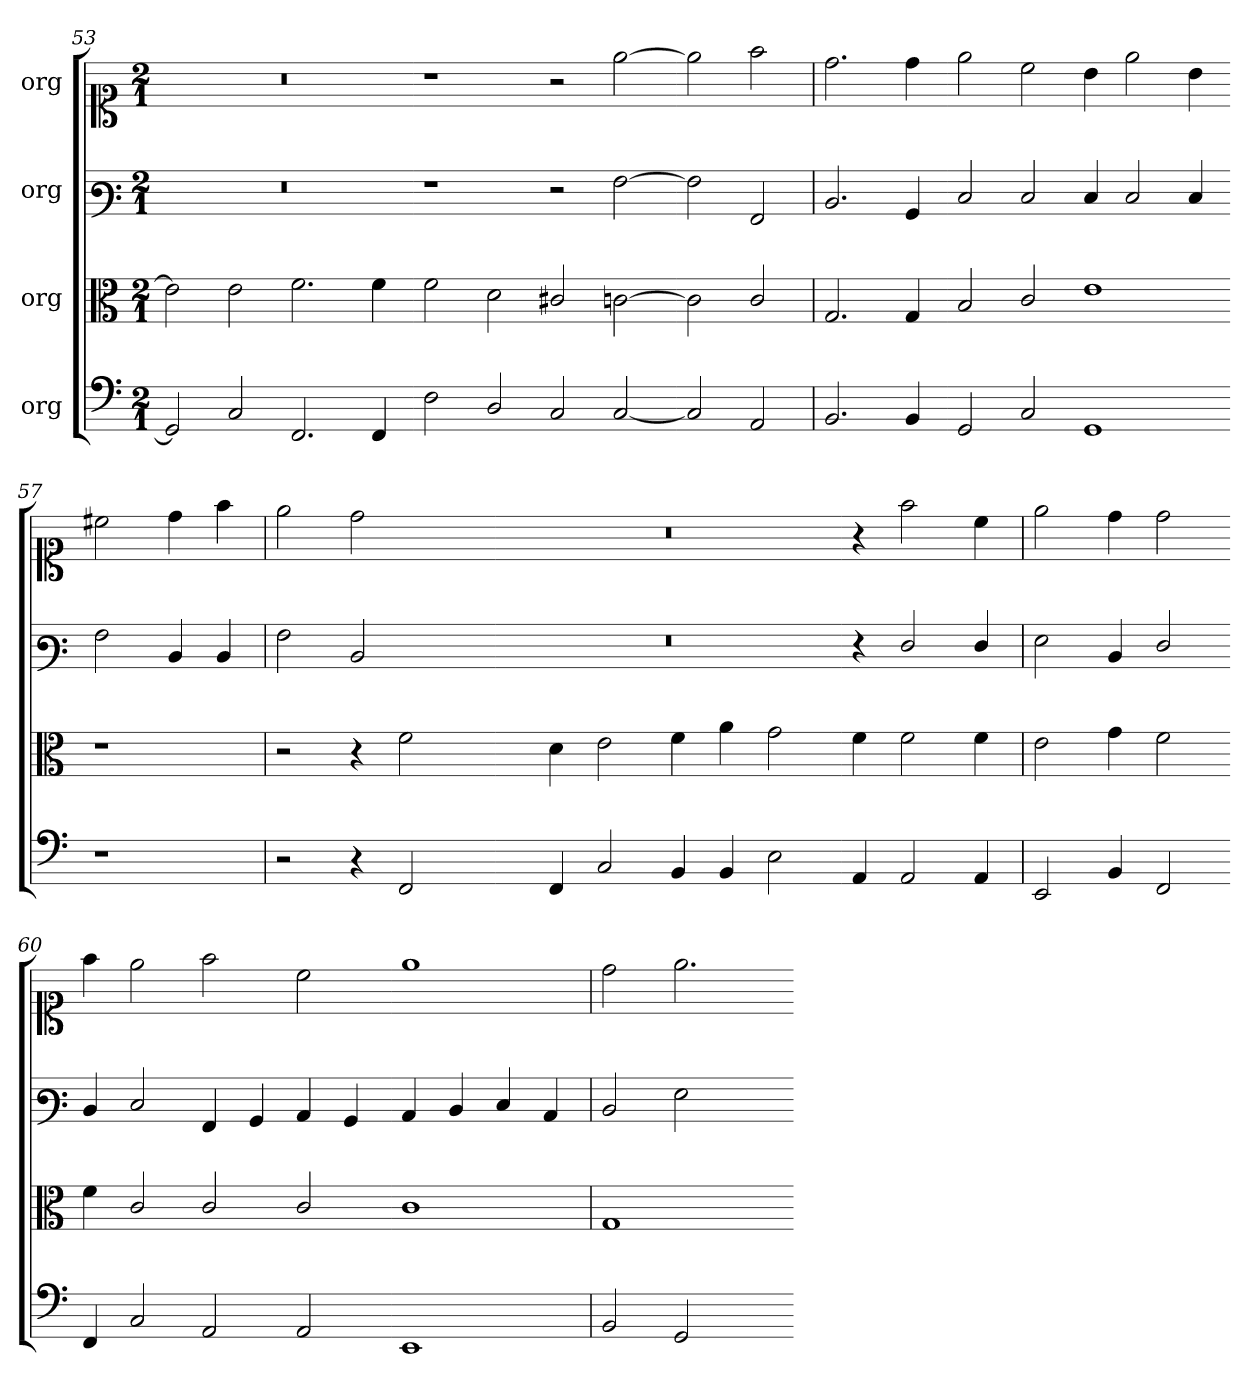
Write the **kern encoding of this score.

**kern	**kern	**kern	**kern
*part4	*part3	*part2	*part1
*staff4	*staff3	*staff2	*staff1
*I"org	*I"org	*I"org	*I"org
*clefF5	*clefC3	*clefF3	*clefC1
*k[]	*k[]	*k[]	*k[]
*a:	*a:	*a:	*a:
*M2/1	*M2/1	*M2/1	*M2/1
=53	=53	=53	=53
2EE/]	2e\]	0r	0r
2AA/	2e\	.	.
2.DD/	2.f\	.	.
4DD/	4f\	.	.
=54-	=54-	=54-	=54-
2D\	2f\	1r	1r
2BB/	2d\	.	.
2AA/	2c#X/	2r	2r
[2AA	[2cn	[2A	[2ee
=55-	=55-	=55-	=55-
2AA]	2c]	2A]	2ee]
2FF/	2c/	2AA/	2ff\
=	=	=	=
2.GG/	2.G/	2.D/	2.dd\
4GG/	4G/	4BB/	4dd\
=56-	=56-	=56-	=56-
2EE/	2B/	2E/	2ee\
2AA/	2c/	2E/	2cc\
1EE	1e	4E/	4b\
.	.	2E/	2ee\
.	.	4E/	4b\
=57-	=57-	=57-	=57-
1r	1r	2A\	2cc#X\
.	.	4D/	4dd\
.	.	4D/	4ff\
=	=	=	=
2r	2r	2A\	2ee\
4r	4r	2D/	2dd\
2DD/	2f\	.	.
.	.	4ryy	4ryy
=58-	=58-	=58-	=58-
4ryy	4ryy	0r	0r
4DD/	4d\	.	.
2AA/	2e\	.	.
4GG/	4f\	.	.
4GG/	4a\	.	.
2C\	2g\	.	.
=59-	=59-	=59-	=59-
4FF/	4f\	4r	4r
2FF/	2f\	2F/	2ff\
4FF/	4f\	4F/	4cc\
=	=	=	=
2CC/	2e\	2G\	2ee\
4GG/	4g\	4D/	4dd\
2DD/	2f\	2F/	2dd\
=60-	=60-	=60-	=60-
4DD/	4f\	4D/	4ff\
2AA/	2c/	2E/	2ee\
2FF/	2c/	4AA/	2ff\
.	.	4BB/	.
2FF/	2c/	4C/	2cc\
.	.	4BB/	.
=61-	=61-	=61-	=61-
1CC	1c	4C/	1ee
.	.	4D/	.
.	.	4E/	.
.	.	4C/	.
=	=	=	=
2GG/	1G	2D/	2dd\
2EE/	.	2G\	2.ee\
4ryy	4ryy	4ryy	.
=-	=-	=-	=-
*-	*-	*-	*-
